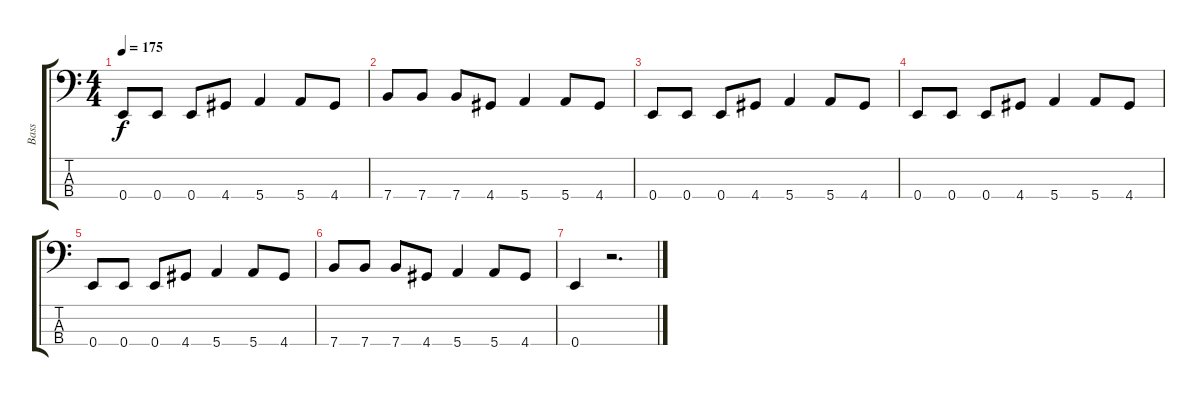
\track ("Bass" "Bass") {instrument electricbasspick}
\staff {score tabs}
\tuning (G2 D2 A1 E1) {hide}
\ts (4 4)
\tempo 175
\clef f4
\ks c
0.4.8{dy f} 0.4.8 0.4.8 4.4.8 5.4.4 5.4.8 4.4.8 |
7.4.8 7.4.8 7.4.8 4.4.8 5.4.4 5.4.8 4.4.8 |
0.4.8 0.4.8 0.4.8 4.4.8 5.4.4 5.4.8 4.4.8 |
0.4.8 0.4.8 0.4.8 4.4.8 5.4.4 5.4.8 4.4.8 |
0.4.8 0.4.8 0.4.8 4.4.8 5.4.4 5.4.8 4.4.8 |
7.4.8 7.4.8 7.4.8 4.4.8 5.4.4 5.4.8 4.4.8 |
0.4.4 r.2{d}
